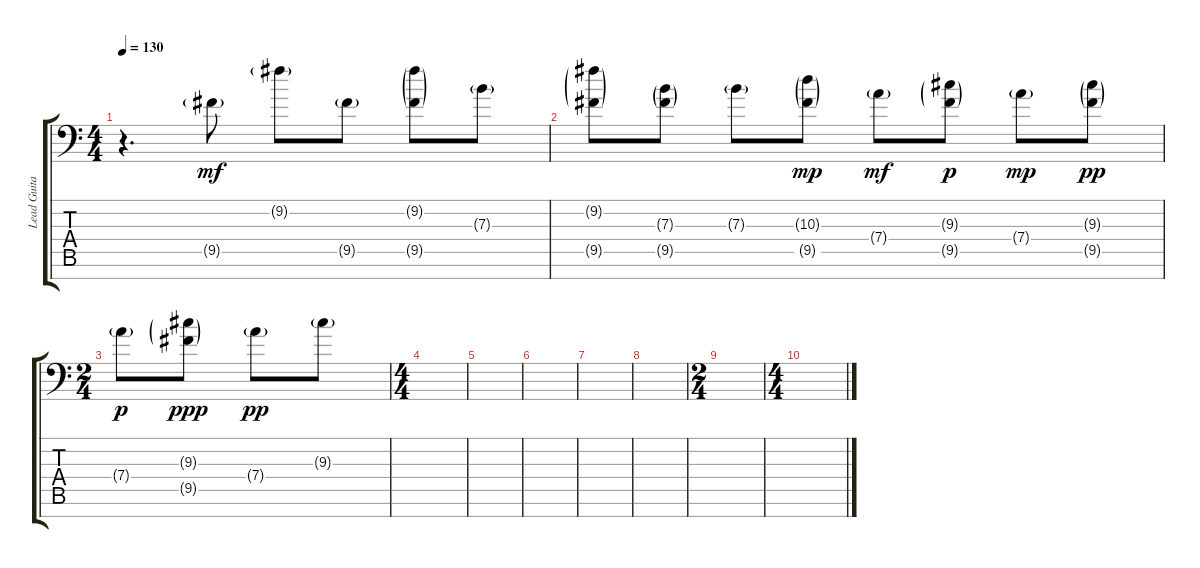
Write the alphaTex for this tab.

\track ("Lead Guitar #3 / Delay" "Lead Guita") {instrument electricguitarjazz}
\staff {score tabs}
\tuning (D4 A3 E3 D3 A2 E2 A1) {hide}
\ts (4 4)
\tempo 130
\clef f4
\ks c
r.4{d dy ppp} 9.5{g}.8{dy mf} 9.2{g}.8 9.5{g}.8 (9.2{g} 9.5{g}).8 7.3{g}.8 |
(9.2{g} 9.5{g}).8 (7.3{g} 9.5{g}).8 7.3{g}.8 (10.3{g} 9.5{g}).8{dy mp} 7.4{g}.8{dy mf} (9.3{g} 9.5{g}).8{dy p} 7.4{g}.8{dy mp} (9.3{g} 9.5{g}).8{dy pp} |
\ts (2 4)
7.4{g}.8{dy p} (9.3{g} 9.5{g}).8{dy ppp} 7.4{g}.8{dy pp} 9.3{g}.8 |
\ts (4 4)
|
|
|
|
|
\ts (2 4)
|
\ts (4 4)
